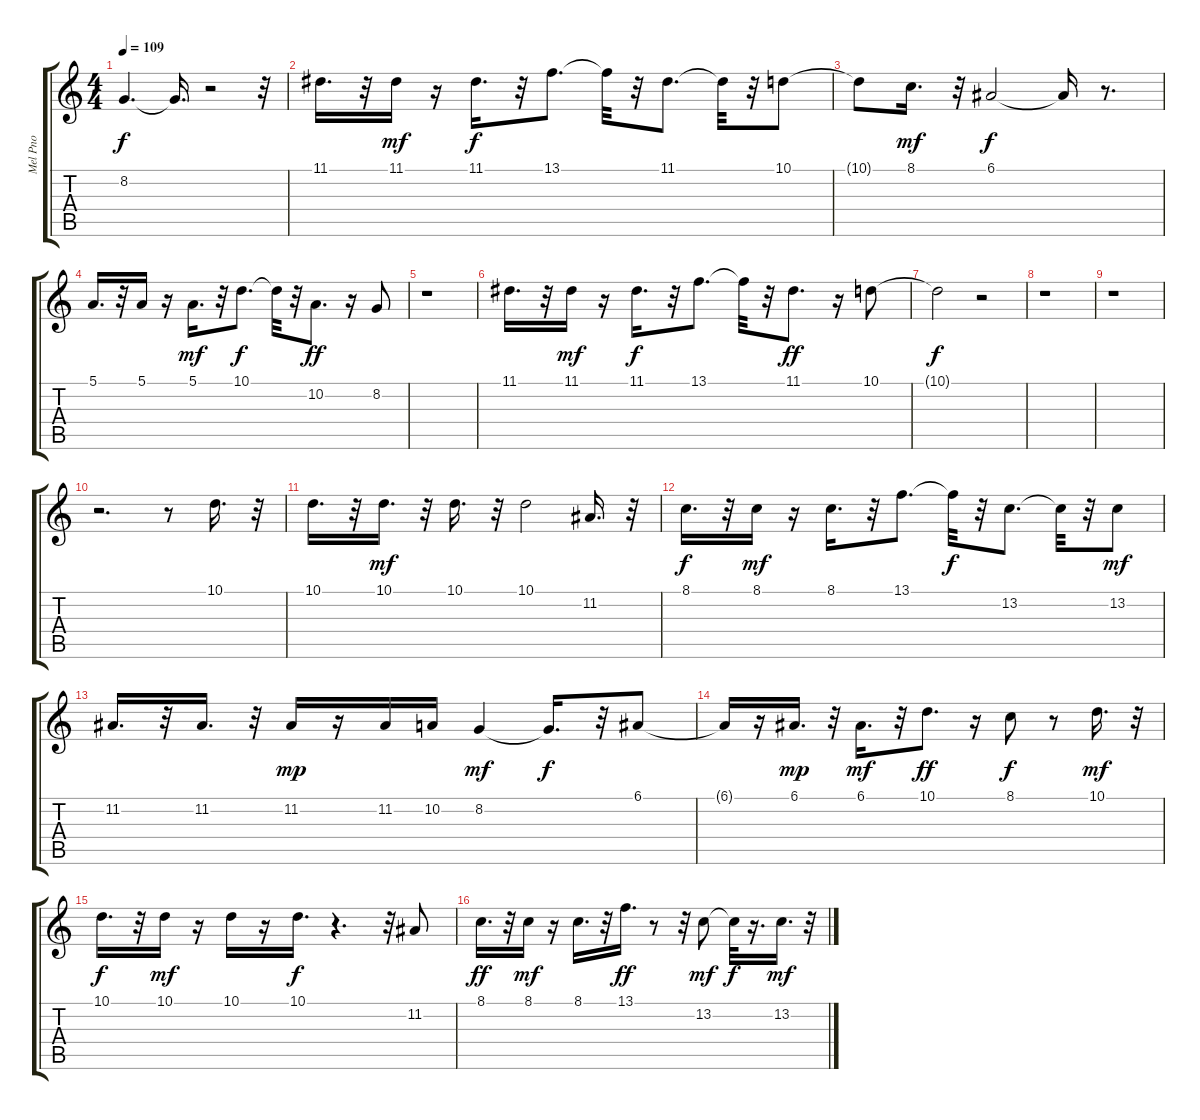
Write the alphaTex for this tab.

\track ("Mel Pno" "Mel Pno") {instrument flute}
\staff {score tabs}
\tuning (E4 B3 G3 D3 A2 E2) {hide}
\ts (4 4)
\tempo 109
\clef g2
\ks c
8.2{t}.4{d dy f} 8.2{t}.16{d} r.2 r.32 |
11.1.16{d} r.32 11.1.16{dy mf} r.16 11.1.16{d dy f} r.32 13.1.8{d} 13.1{t}.32 r.32 11.1.8{d} 11.1{t}.32 r.32 10.1.8 |
10.1{t}.8 8.1.16{d dy mf} r.32 6.1.2{dy f} 6.1{t}.16 r.8{d} |
5.1.16{d} r.32 5.1.16 r.16 5.1.16{d dy mf} r.32 10.1.8{d dy f} 10.1{t}.32 r.32 10.2.8{d dy ff} r.16 8.2.8 |
r.1 |
11.1.16{d} r.32 11.1.16{dy mf} r.16 11.1.16{d dy f} r.32 13.1.8{d} 13.1{t}.32 r.32 11.1.8{d dy ff} r.16 10.1.8 |
10.1{t}.2{dy f} r.2 |
r.1 |
r.1 |
r.2{d} r.8 10.1.16{d} r.32 |
10.1.16{d} r.32 10.1.16{d dy mf} r.32 10.1.16{d} r.32 10.1.2 11.2.16{d} r.32 |
8.1.16{d dy f} r.32 8.1.16{dy mf} r.16 8.1.16{d} r.32 13.1.8{d} 13.1{t}.32{dy f} r.32 13.2.8{d} 13.2{t}.32 r.32 13.2.8{dy mf} |
11.2.16{d} r.32 11.2.16{d} r.32 11.2.16{dy mp} r.16 11.2.16 10.2.16 8.2.4{dy mf} 8.2{t}.16{d dy f} r.32 6.1.8 |
6.1{t}.16 r.16 6.1.16{d dy mp} r.32 6.1.16{d dy mf} r.32 10.1.8{d dy ff} r.16 8.1.8{dy f} r.8 10.1.16{d dy mf} r.32 |
10.1.16{d dy f} r.32 10.1.16{dy mf} r.16 10.1.16 r.16 10.1.16{d dy f} r.4{d} r.32 11.2.8 |
8.1.16{d dy ff} r.32 8.1.16{dy mf} r.16 8.1.16{d} r.32 13.1.16{d dy ff} r.8 r.32 13.2.8{dy mf} 13.2{t}.32{dy f} r.16{d} 13.2.16{d dy mf} r.32
